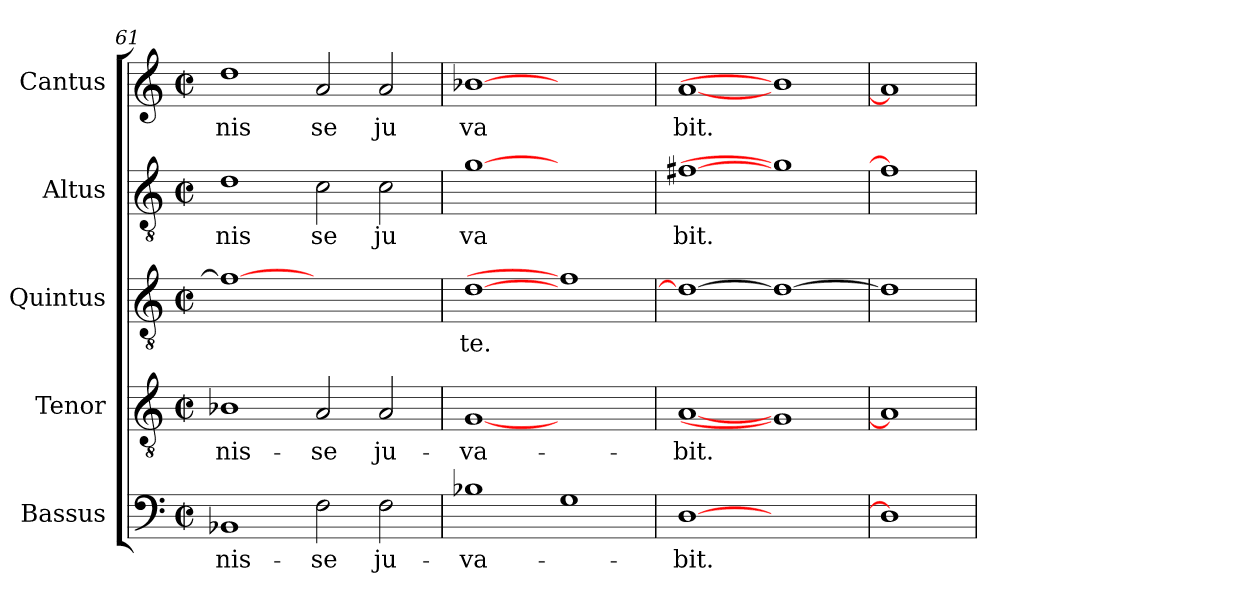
**kern	**text	**kern	**text	**kern	**text	**kern	**text	**kern	**text
*part5	*part5	*part4	*part4	*part3	*part3	*part2	*part2	*part1	*part1
*staff5	*staff5	*staff4	*staff4	*staff3	*staff3	*staff2	*staff2	*staff1	*staff1
*I"Bassus	*	*I"Tenor	*	*I"Quintus	*	*I"Altus	*	*I"Cantus	*
*clefF4	*	*clefGv2	*	*clefGv2	*	*clefGv2	*	*clefG2	*
*M2/2	*	*M2/2	*	*M2/2	*	*M2/2	*	*M2/2	*
*met(c|)	*	*met(c|)	*	*met(c|)	*	*met(c|)	*	*met(c|)	*
=61	=61	=61	=61	=61	=61	=61	=61	=61	=61
!	!LO:LY:b:cj	!	!LO:LY:b:cj	!	!	!	!LO:LY:b:cj	!	!LO:LY:b:cj
1BB-X	-nis-	1B-X	-nis-	1f_	.	1d	nis	1dd	nis
!	!LO:LY:b:cj	!	!LO:LY:b:cj	!	!	!	!LO:LY:b:cj	!	!LO:LY:b:cj
2F\	-se	2A/	-se	1ryy	.	2c\	se	2a/	se
!	!LO:LY:b:cj	!	!LO:LY:b:cj	!	!	!	!LO:LY:b:cj	!	!LO:LY:b:cj
2F\	ju-	2A/	ju-	.	.	2c\	ju	2a/	ju
=62	=62	=62	=62	=62	=62	=62	=62	=62	=62
!	!LO:LY:b:cj	!	!LO:LY:b:cj	!	!LO:LY:b:cj	!	!LO:LY:b:cj	!	!LO:LY:b:cj
1B-	-va-	[1G	-va-	[>1d	te.	[1g	va	[1b-X	va
1G	.	1ryy	.	1f]	.	1ryy	.	1ryy	.
=63	=63	=63	=63	=63	=63	=63	=63	=63	=63
!	!LO:LY:b:cj	!	!LO:LY:b:cj	!	!	!	!LO:LY:b:cj	!	!LO:LY:b:cj
[1D	-bit.	[1A	-bit.	1d_	.	[1f#X	bit.	[1a	bit.
1ryy	.	1G]	.	1d_	.	1g]	.	1b-]	.
=64	=64!	=64	=64!	=64	=64!	=64	=64!	=64!	=64!
1D]	.	1A]	.	1d]	.	1f#]	.	1a]	.
=	=	=	=	=	=	=	=	=	=
*-	*-	*-	*-	*-	*-	*-	*-	*-	*-
